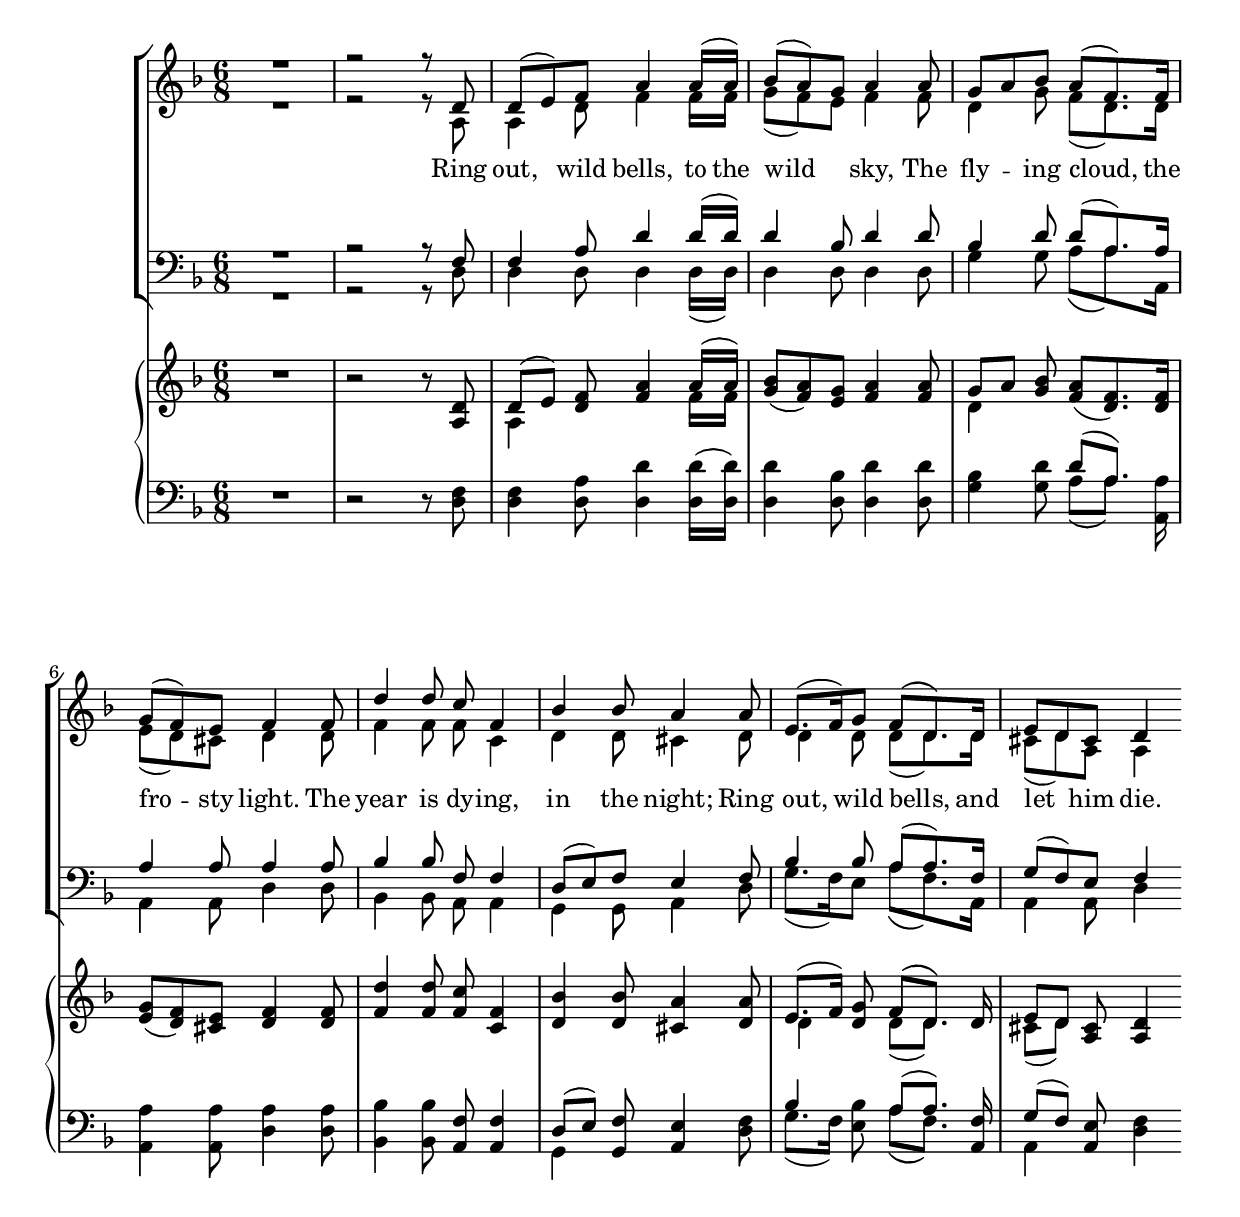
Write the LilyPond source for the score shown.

\paper {
  #(set-default-paper-size "letter")
  top-system-spacing.basic-distance = #10
  score-system-spacing.basic-distance = #20
  system-system-spacing.basic-distance = #20
  last-bottom-spacing.basic-distance = #10
}

global = {
  \version "2.19.83"
  \key d \minor
  \time 6/8
}

sopMusic = \relative c'' {
  R2. | r2 r8 
  d,8 | d( e) f a4 a16( a16) | bes8( a) g a4
  a8 | g a bes a( f8.) f16 | g8( f) e f4
  f8 | d'4 d8 c f,4 | bes bes8 a4
  a8 | e8.( f16) g8 f\( d8.\) d16 | e8 d cis d4
}
sopWords = \lyricmode {
  
}

altoMusic = \relative c' {
  R2. | r2 r8
  a8 | a4 d8 f4 f16 f | g8( f) e f4
  f8 | d4 g8 f( d8.) d16 | e8( d) cis d4
  d8 | f4 f8 f c4 | d d8 cis4
  d8 | d4 d8 d( d8.) d16 | cis8( d) a a4
}
altoWords =\lyricmode {
  Ring | out, wild bells, to the | wild _ sky,
  The | fly -- ing cloud, the fro -- sty light.
  The | year is dy -- ing, in the night;
  Ring | out, wild bells, and let him die.
}

tenorMusic = \relative c' {
  R2. | r2 r8
  f,8 | f4 a8 d4 d16( d16) | d4 bes8 d4
  d8 | bes4 d8 d8(a8.) a16 | a4 a8 a4
  a8 | bes4 bes8 f f4 | d8( e) f e4
  f8 | bes4 bes8 a8( a8.) f16 | g8( f) e f4
}
tenorWords = \lyricmode {
}

bassMusic = \relative c {
  R2. | r2 r8
  d8 | d4 d8 d4 d16( d) | d4 d8 d4
  d8 | g4 g8 a\( a8.\) a,16 | a4 a8 d4
  d8 | bes4 bes8 a8 a4 | g g8 a4
  d8 | g8.( f16) e8 a\( f8.\) a,16 | a4 a8 d4
}
bassWords = \lyricmode {
}

\score {
  <<
    \new ChoirStaff <<
      \new Lyrics = "sopranos" \with {
        % This is needed for lyrics above a staff
        \override VerticalAxisGroup.staff-affinity = #DOWN
      }
      \new Staff = "women" <<
        \new Voice = "sopranos" { \voiceOne << \global \sopMusic >> }
        \new Voice = "altos" { \voiceTwo << \global \altoMusic >> }
      >>
      \new Lyrics = "altos"
      \new Lyrics = "tenors" \with {
        % This is needed for lyrics above a staff
        \override VerticalAxisGroup.staff-affinity = #DOWN
      }

      \new Staff = "men" <<
        \clef bass
        \new Voice = "tenors" { \voiceOne << \global \tenorMusic >> }
        \new Voice = "basses" { \voiceTwo << \global \bassMusic >> }
      >>
      \new Lyrics = "basses"
      \context Lyrics = "sopranos" \lyricsto "sopranos" \sopWords
      \context Lyrics = "altos" \lyricsto "altos" \altoWords
      \context Lyrics = "tenors" \lyricsto "tenors" \tenorWords
      \context Lyrics = "basses" \lyricsto "basses" \bassWords
    >>
    \new PianoStaff <<
      \new Staff <<
        \set Staff.printPartCombineTexts = ##f
        \partcombine
        << \global \sopMusic >>
        << \global \altoMusic >>
      >>
      \new Staff <<
        \clef bass
        \set Staff.printPartCombineTexts = ##f
        \partcombine
        << \global \tenorMusic >>
        << \global \bassMusic >>
      >>
    >>
  >>
}
